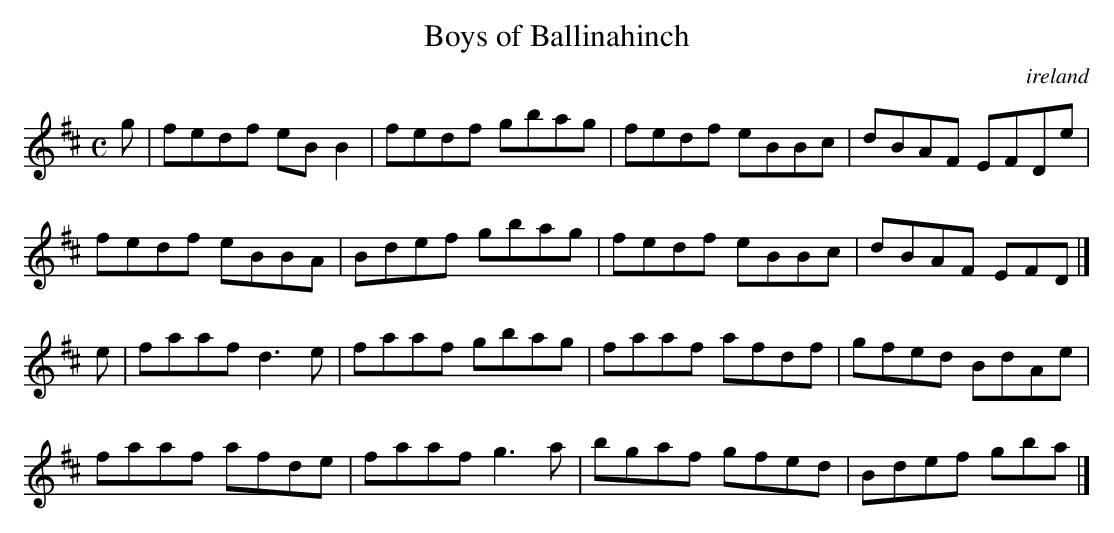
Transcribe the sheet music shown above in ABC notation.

X:1
T:Boys of Ballinahinch
O:ireland
M:C
L:1/8
K:D Major
g|fedf eBB2|fedf gbag|fedf eBBc|dBAF EFDe|!
fedf eBBA|Bdef gbag|fedf eBBc|dBAF EFD|]!
e|faaf d3e|faaf gbag|faaf afdf|gfed BdAe|!
faaf afde|faaf g3a|bgaf gfed|Bdef gba|]!
